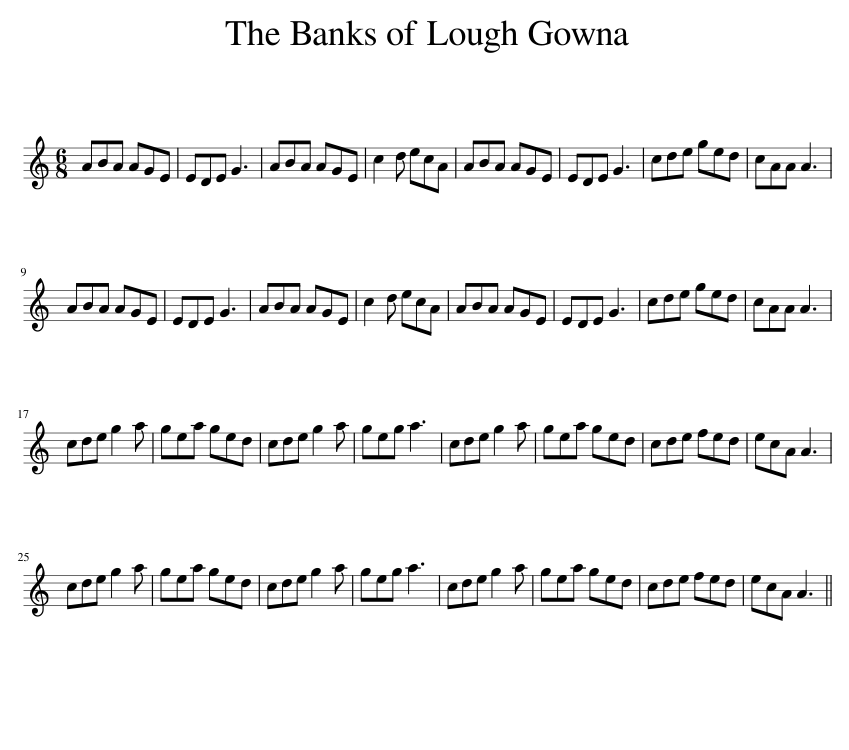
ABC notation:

X:1
L:1/8
M:6/8
I:linebreak $
K:C
V:1 treble
V:1
 ABA AGE | EDE G3 | ABA AGE | c2 d ecA | ABA AGE | %5
 EDE G3 | cde ged | cAA A3 |$ ABA AGE | EDE G3 | %10
 ABA AGE | c2 d ecA | ABA AGE | EDE G3 | cde ged | %15
 cAA A3 |$ cde g2 a | gea ged | cde g2 a | geg a3 | %20
 cde g2 a | gea ged | cde fed | ecA A3 |$ cde g2 a | %25
 gea ged | cde g2 a | geg a3 | cde g2 a | gea ged | %30
 cde fed | ecA A3 || %32
